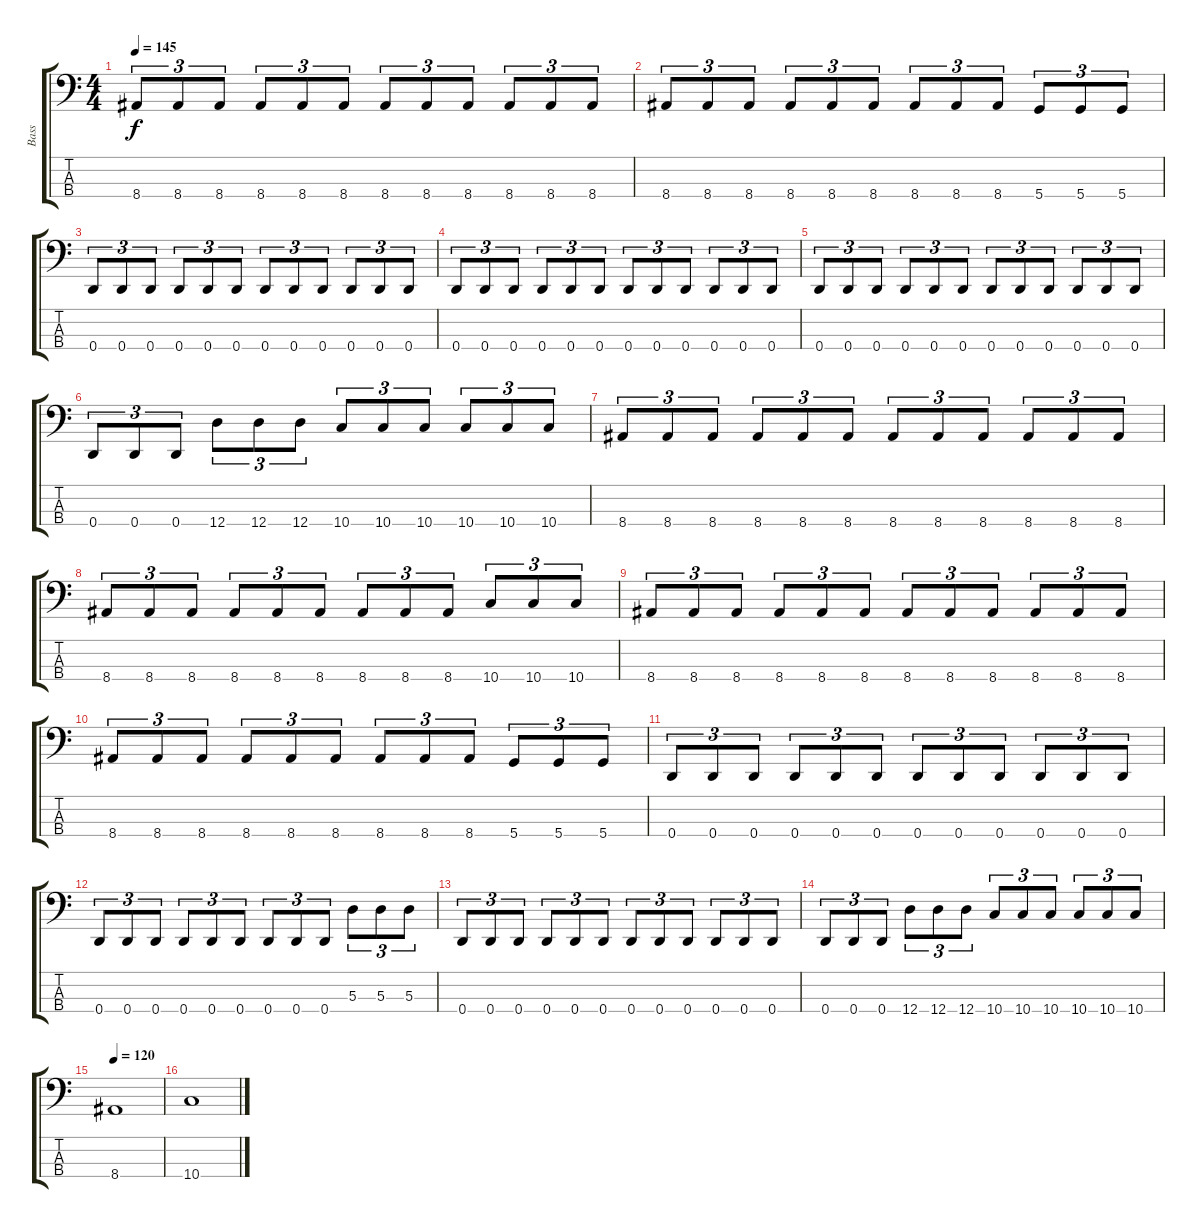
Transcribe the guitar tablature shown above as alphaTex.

\track ("Bass" "Bass") {instrument electricbasspick}
\staff {score tabs}
\tuning (G2 D2 A1 D1) {hide}
\ts (4 4)
\tempo 145
\clef f4
\ks c
8.4.8{tu (3 2) dy f} 8.4.8{tu (3 2)} 8.4.8{tu (3 2)} 8.4.8{tu (3 2)} 8.4.8{tu (3 2)} 8.4.8{tu (3 2)} 8.4.8{tu (3 2)} 8.4.8{tu (3 2)} 8.4.8{tu (3 2)} 8.4.8{tu (3 2)} 8.4.8{tu (3 2)} 8.4.8{tu (3 2)} |
8.4.8{tu (3 2)} 8.4.8{tu (3 2)} 8.4.8{tu (3 2)} 8.4.8{tu (3 2)} 8.4.8{tu (3 2)} 8.4.8{tu (3 2)} 8.4.8{tu (3 2)} 8.4.8{tu (3 2)} 8.4.8{tu (3 2)} 5.4.8{tu (3 2)} 5.4.8{tu (3 2)} 5.4.8{tu (3 2)} |
0.4.8{tu (3 2)} 0.4.8{tu (3 2)} 0.4.8{tu (3 2)} 0.4.8{tu (3 2)} 0.4.8{tu (3 2)} 0.4.8{tu (3 2)} 0.4.8{tu (3 2)} 0.4.8{tu (3 2)} 0.4.8{tu (3 2)} 0.4.8{tu (3 2)} 0.4.8{tu (3 2)} 0.4.8{tu (3 2)} |
0.4.8{tu (3 2)} 0.4.8{tu (3 2)} 0.4.8{tu (3 2)} 0.4.8{tu (3 2)} 0.4.8{tu (3 2)} 0.4.8{tu (3 2)} 0.4.8{tu (3 2)} 0.4.8{tu (3 2)} 0.4.8{tu (3 2)} 0.4.8{tu (3 2)} 0.4.8{tu (3 2)} 0.4.8{tu (3 2)} |
0.4.8{tu (3 2)} 0.4.8{tu (3 2)} 0.4.8{tu (3 2)} 0.4.8{tu (3 2)} 0.4.8{tu (3 2)} 0.4.8{tu (3 2)} 0.4.8{tu (3 2)} 0.4.8{tu (3 2)} 0.4.8{tu (3 2)} 0.4.8{tu (3 2)} 0.4.8{tu (3 2)} 0.4.8{tu (3 2)} |
0.4.8{tu (3 2)} 0.4.8{tu (3 2)} 0.4.8{tu (3 2)} 12.4.8{tu (3 2)} 12.4.8{tu (3 2)} 12.4.8{tu (3 2)} 10.4.8{tu (3 2)} 10.4.8{tu (3 2)} 10.4.8{tu (3 2)} 10.4.8{tu (3 2)} 10.4.8{tu (3 2)} 10.4.8{tu (3 2)} |
8.4.8{tu (3 2)} 8.4.8{tu (3 2)} 8.4.8{tu (3 2)} 8.4.8{tu (3 2)} 8.4.8{tu (3 2)} 8.4.8{tu (3 2)} 8.4.8{tu (3 2)} 8.4.8{tu (3 2)} 8.4.8{tu (3 2)} 8.4.8{tu (3 2)} 8.4.8{tu (3 2)} 8.4.8{tu (3 2)} |
8.4.8{tu (3 2)} 8.4.8{tu (3 2)} 8.4.8{tu (3 2)} 8.4.8{tu (3 2)} 8.4.8{tu (3 2)} 8.4.8{tu (3 2)} 8.4.8{tu (3 2)} 8.4.8{tu (3 2)} 8.4.8{tu (3 2)} 10.4.8{tu (3 2)} 10.4.8{tu (3 2)} 10.4.8{tu (3 2)} |
8.4.8{tu (3 2)} 8.4.8{tu (3 2)} 8.4.8{tu (3 2)} 8.4.8{tu (3 2)} 8.4.8{tu (3 2)} 8.4.8{tu (3 2)} 8.4.8{tu (3 2)} 8.4.8{tu (3 2)} 8.4.8{tu (3 2)} 8.4.8{tu (3 2)} 8.4.8{tu (3 2)} 8.4.8{tu (3 2)} |
8.4.8{tu (3 2)} 8.4.8{tu (3 2)} 8.4.8{tu (3 2)} 8.4.8{tu (3 2)} 8.4.8{tu (3 2)} 8.4.8{tu (3 2)} 8.4.8{tu (3 2)} 8.4.8{tu (3 2)} 8.4.8{tu (3 2)} 5.4.8{tu (3 2)} 5.4.8{tu (3 2)} 5.4.8{tu (3 2)} |
0.4.8{tu (3 2)} 0.4.8{tu (3 2)} 0.4.8{tu (3 2)} 0.4.8{tu (3 2)} 0.4.8{tu (3 2)} 0.4.8{tu (3 2)} 0.4.8{tu (3 2)} 0.4.8{tu (3 2)} 0.4.8{tu (3 2)} 0.4.8{tu (3 2)} 0.4.8{tu (3 2)} 0.4.8{tu (3 2)} |
0.4.8{tu (3 2)} 0.4.8{tu (3 2)} 0.4.8{tu (3 2)} 0.4.8{tu (3 2)} 0.4.8{tu (3 2)} 0.4.8{tu (3 2)} 0.4.8{tu (3 2)} 0.4.8{tu (3 2)} 0.4.8{tu (3 2)} 5.3.8{tu (3 2)} 5.3.8{tu (3 2)} 5.3.8{tu (3 2)} |
0.4.8{tu (3 2)} 0.4.8{tu (3 2)} 0.4.8{tu (3 2)} 0.4.8{tu (3 2)} 0.4.8{tu (3 2)} 0.4.8{tu (3 2)} 0.4.8{tu (3 2)} 0.4.8{tu (3 2)} 0.4.8{tu (3 2)} 0.4.8{tu (3 2)} 0.4.8{tu (3 2)} 0.4.8{tu (3 2)} |
0.4.8{tu (3 2)} 0.4.8{tu (3 2)} 0.4.8{tu (3 2)} 12.4.8{tu (3 2)} 12.4.8{tu (3 2)} 12.4.8{tu (3 2)} 10.4.8{tu (3 2)} 10.4.8{tu (3 2)} 10.4.8{tu (3 2)} 10.4.8{tu (3 2)} 10.4.8{tu (3 2)} 10.4.8{tu (3 2)} |
\tempo 120
8.4.1 |
10.4.1
